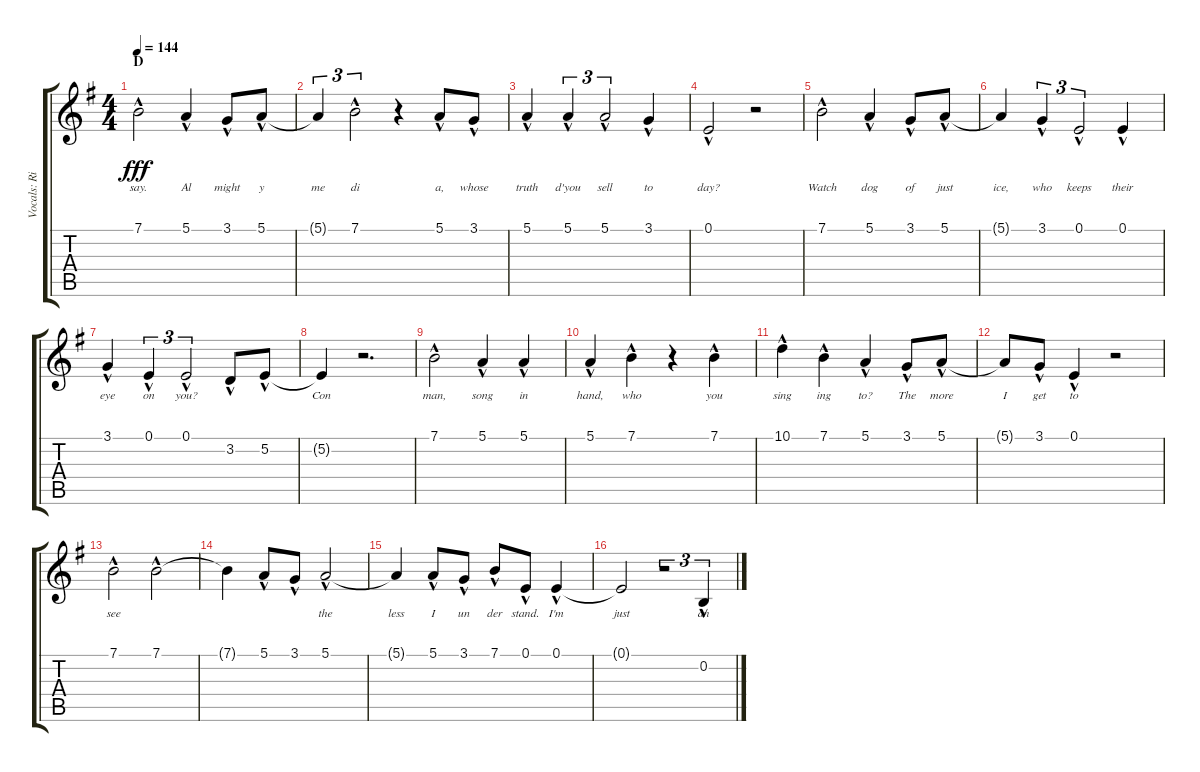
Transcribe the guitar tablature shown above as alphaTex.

\track ("Vocals: Rik" "Vocals: Ri") {instrument lead2sawtooth}
\staff {score tabs}
\tuning (E4 B3 G3 D3 A2 E2) {hide}
\ts (4 4)
\section ("" "D")
\tempo 144
\clef g2
\ks g
7.1{hac}.2{lyrics (0 "say.") lyrics (1 "") lyrics (2 "") lyrics (3 "") lyrics (4 "") dy fff} 5.1{hac}.4{lyrics (0 "Al") lyrics (1 "") lyrics (2 "") lyrics (3 "") lyrics (4 "")} 3.1{hac}.8{lyrics (0 "might") lyrics (1 "") lyrics (2 "") lyrics (3 "") lyrics (4 "")} 5.1{hac}.8{lyrics (0 "y") lyrics (1 "") lyrics (2 "") lyrics (3 "") lyrics (4 "")} |
5.1{t}.4{tu (3 2) lyrics (0 "me") lyrics (1 "") lyrics (2 "") lyrics (3 "") lyrics (4 "")} 7.1{hac}.2{tu (3 2) lyrics (0 "di") lyrics (1 "") lyrics (2 "") lyrics (3 "") lyrics (4 "")} r.4 5.1{hac}.8{lyrics (0 "a,") lyrics (1 "") lyrics (2 "") lyrics (3 "") lyrics (4 "")} 3.1{hac}.8{lyrics (0 "whose") lyrics (1 "") lyrics (2 "") lyrics (3 "") lyrics (4 "")} |
5.1{hac}.4{lyrics (0 "truth") lyrics (1 "") lyrics (2 "") lyrics (3 "") lyrics (4 "")} 5.1{hac}.4{tu (3 2) lyrics (0 "d'you") lyrics (1 "") lyrics (2 "") lyrics (3 "") lyrics (4 "")} 5.1{hac}.2{tu (3 2) lyrics (0 "sell") lyrics (1 "") lyrics (2 "") lyrics (3 "") lyrics (4 "")} 3.1{hac}.4{lyrics (0 "to") lyrics (1 "") lyrics (2 "") lyrics (3 "") lyrics (4 "")} |
0.1{hac}.2{lyrics (0 "day?") lyrics (1 "") lyrics (2 "") lyrics (3 "") lyrics (4 "")} r.2 |
7.1{hac}.2{lyrics (0 "Watch") lyrics (1 "") lyrics (2 "") lyrics (3 "") lyrics (4 "")} 5.1{hac}.4{lyrics (0 "dog") lyrics (1 "") lyrics (2 "") lyrics (3 "") lyrics (4 "")} 3.1{hac}.8{lyrics (0 "of") lyrics (1 "") lyrics (2 "") lyrics (3 "") lyrics (4 "")} 5.1{hac}.8{lyrics (0 "just") lyrics (1 "") lyrics (2 "") lyrics (3 "") lyrics (4 "")} |
5.1{t}.4{lyrics (0 "ice,") lyrics (1 "") lyrics (2 "") lyrics (3 "") lyrics (4 "")} 3.1{hac}.4{tu (3 2) lyrics (0 "who") lyrics (1 "") lyrics (2 "") lyrics (3 "") lyrics (4 "")} 0.1{hac}.2{tu (3 2) lyrics (0 "keeps") lyrics (1 "") lyrics (2 "") lyrics (3 "") lyrics (4 "")} 0.1{hac}.4{lyrics (0 "their") lyrics (1 "") lyrics (2 "") lyrics (3 "") lyrics (4 "")} |
3.1{hac}.4{lyrics (0 "eye") lyrics (1 "") lyrics (2 "") lyrics (3 "") lyrics (4 "")} 0.1{hac}.4{tu (3 2) lyrics (0 "on") lyrics (1 "") lyrics (2 "") lyrics (3 "") lyrics (4 "")} 0.1{hac}.2{tu (3 2) lyrics (0 "you?") lyrics (1 "") lyrics (2 "") lyrics (3 "") lyrics (4 "")} 3.2{hac}.8{lyrics (0 "") lyrics (1 "") lyrics (2 "") lyrics (3 "") lyrics (4 "")} 5.2{hac}.8{lyrics (0 "") lyrics (1 "") lyrics (2 "") lyrics (3 "") lyrics (4 "")} |
5.2{t}.4{lyrics (0 "Con") lyrics (1 "") lyrics (2 "") lyrics (3 "") lyrics (4 "")} r.2{d} |
7.1{hac}.2{lyrics (0 "man,") lyrics (1 "") lyrics (2 "") lyrics (3 "") lyrics (4 "")} 5.1{hac}.4{lyrics (0 "song") lyrics (1 "") lyrics (2 "") lyrics (3 "") lyrics (4 "")} 5.1{hac}.4{lyrics (0 "in") lyrics (1 "") lyrics (2 "") lyrics (3 "") lyrics (4 "")} |
5.1{hac}.4{lyrics (0 "hand,") lyrics (1 "") lyrics (2 "") lyrics (3 "") lyrics (4 "")} 7.1{hac}.4{lyrics (0 "who") lyrics (1 "") lyrics (2 "") lyrics (3 "") lyrics (4 "")} r.4 7.1{hac}.4{lyrics (0 "you") lyrics (1 "") lyrics (2 "") lyrics (3 "") lyrics (4 "")} |
10.1{hac}.4{lyrics (0 "sing") lyrics (1 "") lyrics (2 "") lyrics (3 "") lyrics (4 "")} 7.1{hac}.4{lyrics (0 "ing") lyrics (1 "") lyrics (2 "") lyrics (3 "") lyrics (4 "")} 5.1{hac}.4{lyrics (0 "to?") lyrics (1 "") lyrics (2 "") lyrics (3 "") lyrics (4 "")} 3.1{hac}.8{lyrics (0 "The") lyrics (1 "") lyrics (2 "") lyrics (3 "") lyrics (4 "")} 5.1{hac}.8{lyrics (0 "more") lyrics (1 "") lyrics (2 "") lyrics (3 "") lyrics (4 "")} |
5.1{t}.8{lyrics (0 "I") lyrics (1 "") lyrics (2 "") lyrics (3 "") lyrics (4 "")} 3.1{hac}.8{lyrics (0 "get") lyrics (1 "") lyrics (2 "") lyrics (3 "") lyrics (4 "")} 0.1{hac}.4{lyrics (0 "to") lyrics (1 "") lyrics (2 "") lyrics (3 "") lyrics (4 "")} r.2 |
7.1{hac}.2{lyrics (0 "see") lyrics (1 "") lyrics (2 "") lyrics (3 "") lyrics (4 "")} 7.1{hac}.2{lyrics (0 "") lyrics (1 "") lyrics (2 "") lyrics (3 "") lyrics (4 "")} |
7.1{t}.4{lyrics (0 "") lyrics (1 "") lyrics (2 "") lyrics (3 "") lyrics (4 "")} 5.1{hac}.8{lyrics (0 "") lyrics (1 "") lyrics (2 "") lyrics (3 "") lyrics (4 "")} 3.1{hac}.8{lyrics (0 "") lyrics (1 "") lyrics (2 "") lyrics (3 "") lyrics (4 "")} 5.1{hac}.2{lyrics (0 "the") lyrics (1 "") lyrics (2 "") lyrics (3 "") lyrics (4 "")} |
5.1{t}.4{lyrics (0 "less") lyrics (1 "") lyrics (2 "") lyrics (3 "") lyrics (4 "")} 5.1{hac}.8{lyrics (0 "I") lyrics (1 "") lyrics (2 "") lyrics (3 "") lyrics (4 "")} 3.1{hac}.8{lyrics (0 "un") lyrics (1 "") lyrics (2 "") lyrics (3 "") lyrics (4 "")} 7.1{hac}.8{lyrics (0 "der") lyrics (1 "") lyrics (2 "") lyrics (3 "") lyrics (4 "")} 0.1{hac}.8{lyrics (0 "stand.") lyrics (1 "") lyrics (2 "") lyrics (3 "") lyrics (4 "")} 0.1{hac}.4{lyrics (0 "I'm") lyrics (1 "") lyrics (2 "") lyrics (3 "") lyrics (4 "")} |
0.1{t}.2{lyrics (0 "just") lyrics (1 "") lyrics (2 "") lyrics (3 "") lyrics (4 "")} r.2{tu (3 2)} 0.2{hac}.4{tu (3 2) lyrics (0 "an") lyrics (1 "") lyrics (2 "") lyrics (3 "") lyrics (4 "")}
